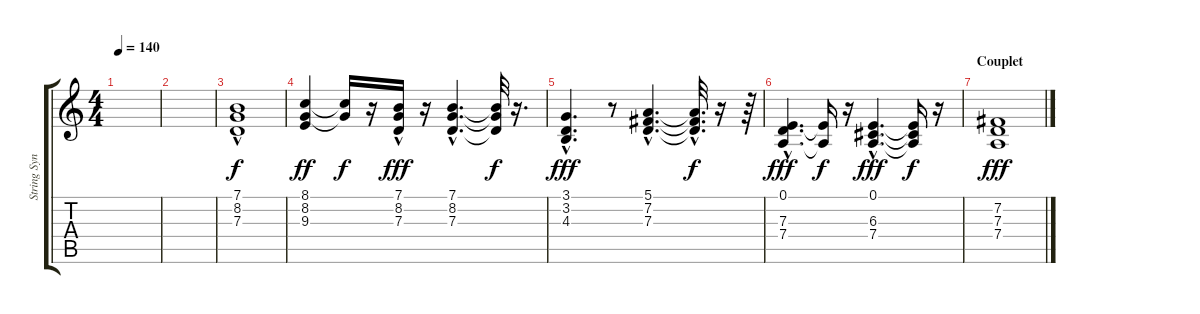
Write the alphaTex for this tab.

\track ("String Synthé" "String Syn") {instrument synthstrings1}
\staff {score tabs}
\tuning (E4 B3 G3 D3 A2 E2) {hide}
\ts (4 4)
\tempo 140
\clef g2
\ks c
|
|
(7.1 8.2{hac} 7.3{hac}).1 |
(8.1 8.2 9.3).4{dy ff} (8.1{t} 8.2{t}).16{dy f} r.16 (7.1 8.2{hac} 7.3).16{dy fff} r.16 (7.1{hac} 8.2{hac} 7.3{hac}).4{d} (7.1{t} 8.2{t} 7.3{t}).32{dy f} r.16{d} |
(3.1{hac} 3.2 4.3).4{d dy fff} r.8 (5.1{hac} 7.2{hac} 7.3{hac}).4{d} (5.1{t} 7.2{t} 7.3{hac t}).32{d dy f} r.16 r.64 |
(0.1{hac} 7.3 7.4{hac}).4{d dy fff} (0.1{t} 7.4{t}).16{dy f} r.16 (0.1{hac} 6.3{hac} 7.4{hac}).4{d dy fff} (0.1{t} 6.3{t} 7.4{t}).16{dy f} r.16 |
\section ("" "Couplet")
(7.2 7.3 7.4).1{dy fff}
